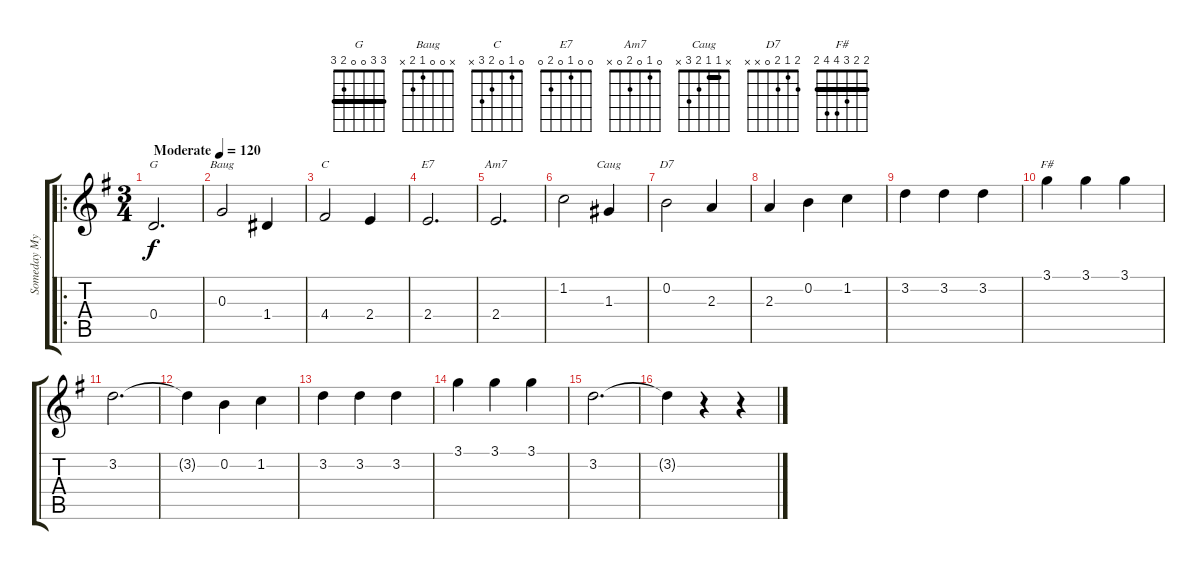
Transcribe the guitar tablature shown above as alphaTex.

\track ("Someday My Prince Will Come" "Someday My") {instrument acousticguitarsteel}
\staff {score tabs}
\tuning (E4 B3 G3 D3 A2 E2) {hide}
\chord ("G" 3 3 0 0 2 3) {barre 3}
\chord ("Baug" x 0 0 1 2 x)
\chord ("C" 0 1 0 2 3 x)
\chord ("E7" 0 0 1 0 2 0)
\chord ("Am7" 0 1 0 2 0 x)
\chord ("Caug" x 1 1 2 3 x) {barre 1}
\chord ("D7" 2 1 2 0 x x)
\chord ("F#" 2 2 3 4 4 2) {barre 2}
\ro
\ts (3 4)
\tempo (120 "Moderate")
\clef g2
\ks g
0.4.2{d ch "G" dy f instrument acousticguitarsteel} |
0.3.2{ch "Baug"} 1.4.4 |
4.4.2{ch "C"} 2.4.4 |
2.4.2{d ch "E7"} |
2.4.2{d ch "Am7"} |
1.2.2 1.3.4{ch "Caug"} |
0.2.2{ch "D7"} 2.3.4 |
2.3.4 0.2.4 1.2.4 |
3.2.4 3.2.4 3.2.4 |
3.1.4{ch "F#"} 3.1.4 3.1.4 |
3.2.2{d} |
3.2{t}.4 0.2.4 1.2.4 |
3.2.4 3.2.4 3.2.4 |
3.1.4 3.1.4 3.1.4 |
3.2.2{d} |
3.2{t}.4 r.4 r.4
